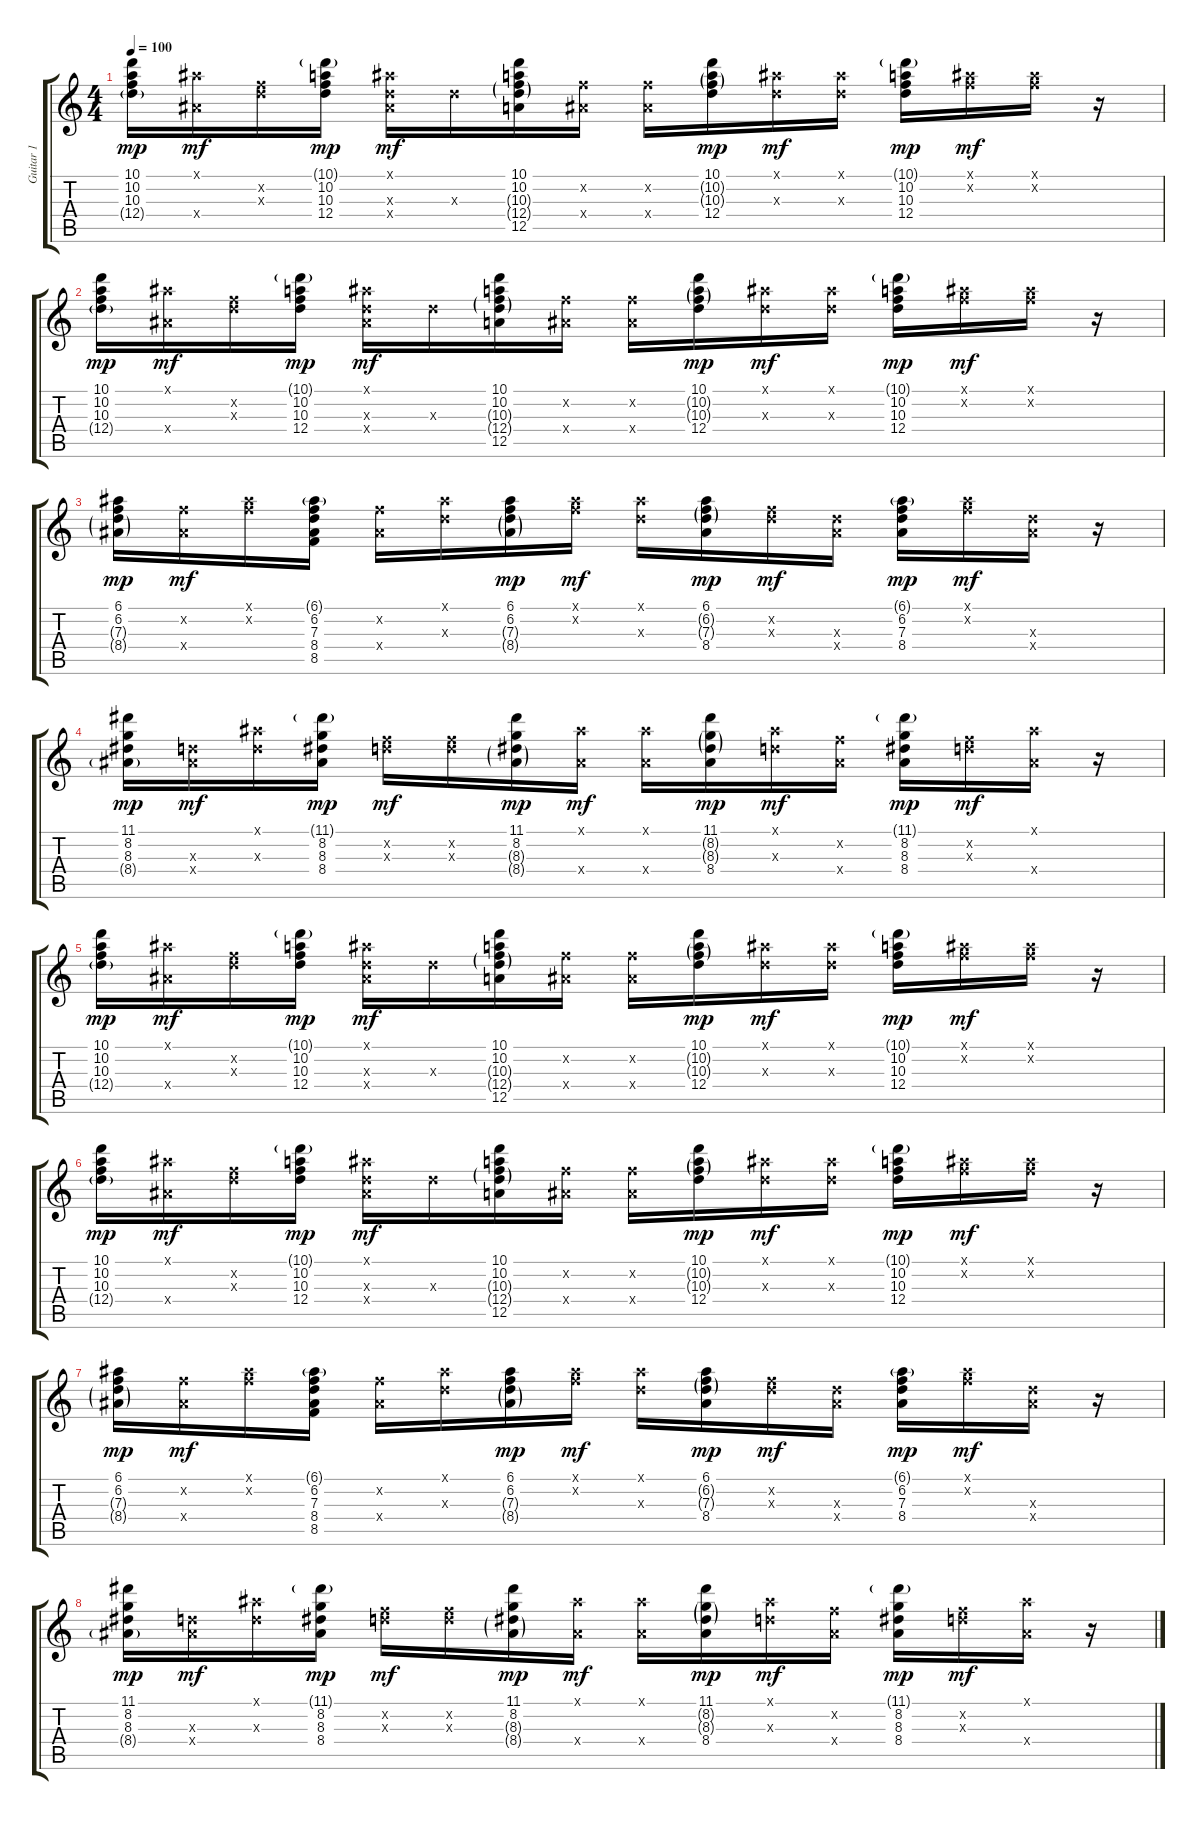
\track ("Guitar 1" "Guitar 1") {instrument electricguitarmuted}
\staff {score tabs}
\tuning (E4 B3 G3 D3 A2 E2) {hide}
\ts (4 4)
\tempo 100
\clef g2
\ks c
(10.1 10.2 10.3 12.4{g}).16{dy mp} (6.1{x} 8.4{x}).16{dy mf} (6.2{x} 7.3{x}).16 (10.1{g} 10.2 10.3 12.4).16{dy mp} (6.1{x} 7.3{x} 8.4{x}).16{dy mf} 7.3{x}.16 (10.1 10.2 10.3{g} 12.4{g} 12.5).16 (6.2{x} 8.4{x}).16 (6.2{x} 8.4{x}).16 (10.1 10.2{g} 10.3{g} 12.4).16{dy mp} (6.1{x} 7.3{x}).16{dy mf} (6.1{x} 7.3{x}).16 (10.1{g} 10.2 10.3 12.4).16{dy mp} (6.1{x} 6.2{x}).16{dy mf} (6.1{x} 6.2{x}).16 r.16 |
(10.1 10.2 10.3 12.4{g}).16{dy mp} (6.1{x} 8.4{x}).16{dy mf} (6.2{x} 7.3{x}).16 (10.1{g} 10.2 10.3 12.4).16{dy mp} (6.1{x} 7.3{x} 8.4{x}).16{dy mf} 7.3{x}.16 (10.1 10.2 10.3{g} 12.4{g} 12.5).16 (6.2{x} 8.4{x}).16 (6.2{x} 8.4{x}).16 (10.1 10.2{g} 10.3{g} 12.4).16{dy mp} (6.1{x} 7.3{x}).16{dy mf} (6.1{x} 7.3{x}).16 (10.1{g} 10.2 10.3 12.4).16{dy mp} (6.1{x} 6.2{x}).16{dy mf} (6.1{x} 6.2{x}).16 r.16 |
(6.1 6.2 7.3{g} 8.4{g}).16{dy mp} (6.2{x} 8.4{x}).16{dy mf} (6.1{x} 6.2{x}).16 (6.1{g} 6.2 7.3 8.4 8.5).16 (6.2{x} 8.4{x}).16 (6.1{x} 7.3{x}).16 (6.1 6.2 7.3{g} 8.4{g}).16{dy mp} (6.1{x} 6.2{x}).16{dy mf} (6.1{x} 7.3{x}).16 (6.1 6.2{g} 7.3{g} 8.4).16{dy mp} (6.2{x} 7.3{x}).16{dy mf} (7.3{x} 8.4{x}).16 (6.1{g} 6.2 7.3 8.4).16{dy mp} (6.1{x} 6.2{x}).16{dy mf} (7.3{x} 8.4{x}).16 r.16 |
(11.1 8.2 8.3 8.4{g}).16{dy mp} (7.3{x} 8.4{x}).16{dy mf} (6.1{x} 7.3{x}).16 (11.1{g} 8.2 8.3 8.4).16{dy mp} (6.2{x} 7.3{x}).16{dy mf} (6.2{x} 7.3{x}).16 (11.1 8.2 8.3{g} 8.4{g}).16{dy mp} (6.1{x} 8.4{x}).16{dy mf} (6.1{x} 8.4{x}).16 (11.1 8.2{g} 8.3{g} 8.4).16{dy mp} (6.1{x} 7.3{x}).16{dy mf} (6.2{x} 8.4{x}).16 (11.1{g} 8.2 8.3 8.4).16{dy mp} (6.2{x} 7.3{x}).16{dy mf} (6.1{x} 8.4{x}).16 r.16 |
(10.1 10.2 10.3 12.4{g}).16{dy mp} (6.1{x} 8.4{x}).16{dy mf} (6.2{x} 7.3{x}).16 (10.1{g} 10.2 10.3 12.4).16{dy mp} (6.1{x} 7.3{x} 8.4{x}).16{dy mf} 7.3{x}.16 (10.1 10.2 10.3{g} 12.4{g} 12.5).16 (6.2{x} 8.4{x}).16 (6.2{x} 8.4{x}).16 (10.1 10.2{g} 10.3{g} 12.4).16{dy mp} (6.1{x} 7.3{x}).16{dy mf} (6.1{x} 7.3{x}).16 (10.1{g} 10.2 10.3 12.4).16{dy mp} (6.1{x} 6.2{x}).16{dy mf} (6.1{x} 6.2{x}).16 r.16 |
(10.1 10.2 10.3 12.4{g}).16{dy mp} (6.1{x} 8.4{x}).16{dy mf} (6.2{x} 7.3{x}).16 (10.1{g} 10.2 10.3 12.4).16{dy mp} (6.1{x} 7.3{x} 8.4{x}).16{dy mf} 7.3{x}.16 (10.1 10.2 10.3{g} 12.4{g} 12.5).16 (6.2{x} 8.4{x}).16 (6.2{x} 8.4{x}).16 (10.1 10.2{g} 10.3{g} 12.4).16{dy mp} (6.1{x} 7.3{x}).16{dy mf} (6.1{x} 7.3{x}).16 (10.1{g} 10.2 10.3 12.4).16{dy mp} (6.1{x} 6.2{x}).16{dy mf} (6.1{x} 6.2{x}).16 r.16 |
(6.1 6.2 7.3{g} 8.4{g}).16{dy mp} (6.2{x} 8.4{x}).16{dy mf} (6.1{x} 6.2{x}).16 (6.1{g} 6.2 7.3 8.4 8.5).16 (6.2{x} 8.4{x}).16 (6.1{x} 7.3{x}).16 (6.1 6.2 7.3{g} 8.4{g}).16{dy mp} (6.1{x} 6.2{x}).16{dy mf} (6.1{x} 7.3{x}).16 (6.1 6.2{g} 7.3{g} 8.4).16{dy mp} (6.2{x} 7.3{x}).16{dy mf} (7.3{x} 8.4{x}).16 (6.1{g} 6.2 7.3 8.4).16{dy mp} (6.1{x} 6.2{x}).16{dy mf} (7.3{x} 8.4{x}).16 r.16 |
(11.1 8.2 8.3 8.4{g}).16{dy mp} (7.3{x} 8.4{x}).16{dy mf} (6.1{x} 7.3{x}).16 (11.1{g} 8.2 8.3 8.4).16{dy mp} (6.2{x} 7.3{x}).16{dy mf} (6.2{x} 7.3{x}).16 (11.1 8.2 8.3{g} 8.4{g}).16{dy mp} (6.1{x} 8.4{x}).16{dy mf} (6.1{x} 8.4{x}).16 (11.1 8.2{g} 8.3{g} 8.4).16{dy mp} (6.1{x} 7.3{x}).16{dy mf} (6.2{x} 8.4{x}).16 (11.1{g} 8.2 8.3 8.4).16{dy mp} (6.2{x} 7.3{x}).16{dy mf} (6.1{x} 8.4{x}).16 r.16
